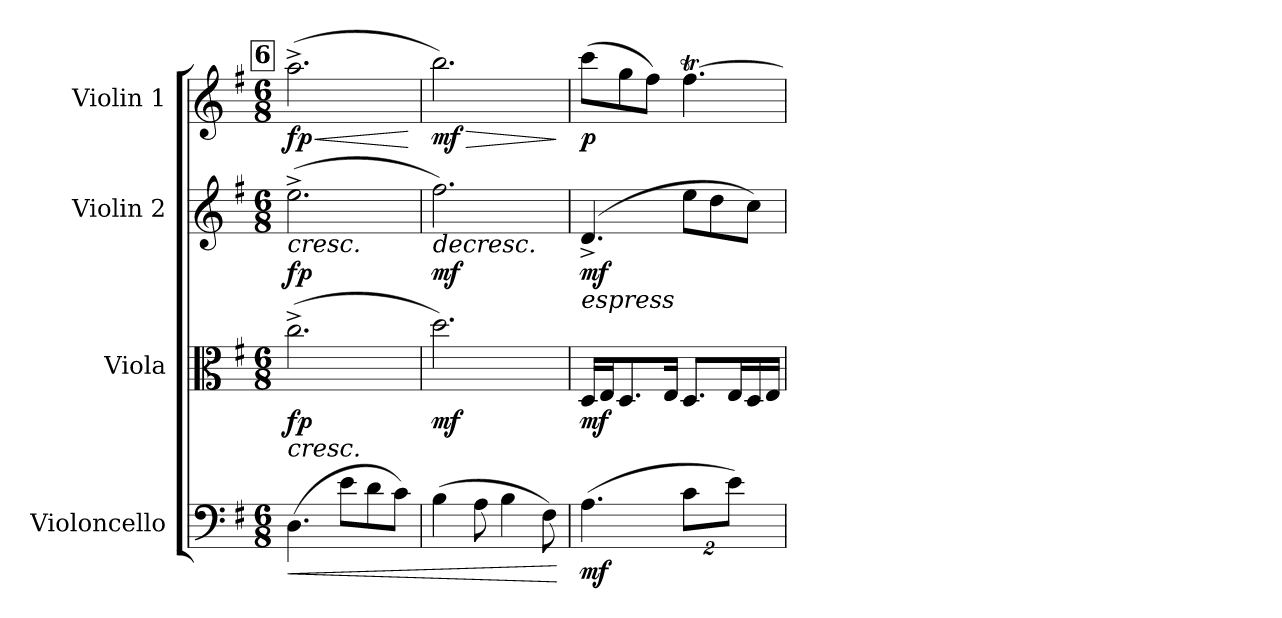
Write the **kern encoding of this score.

**kern	**dynam	**kern	**dynam	**kern	**dynam	**kern	**dynam
*part4	*part4	*part3	*part3	*part2	*part2	*part1	*part1
*staff4	*staff4	*staff3	*staff3	*staff2	*staff2	*staff1	*staff1
*I"Violoncello	*	*I"Viola	*	*I"Violin 2	*	*I"Violin 1	*
*I'Vc	*	*I'Vla	*	*I'Vln	*	*I'Vln	*
*clefF4	*	*clefC3	*	*clefG2	*	*clefG2	*
*k[f#]	*	*k[f#]	*	*k[f#]	*	*k[f#]	*
*M6/8	*	*M6/8	*	*M6/8	*	*M6/8	*
!!LO:REH:place=s1:a:B:cj:fs=14:t=6
=79	=79	=79	=79	=79	=79	=79	=79
!	!LO:HP:b	!	!LO:HP:b	!	!LO:HP:b	!	!LO:HP:b
!	!LO:DY:n=1:b	!	!	!	!	!	!
!	!LO:DY:n=2:b	!	!LO:DY:n=1:b	!	!LO:DY:n=1:b	!	!LO:DY:n=1:b
(4.D\	< f other-dynamics	(2.cc^\	< fp	(2.ee^\	< fp	(2.aa^\	< fp
8e\L	.	.	.	.	.	.	.
8d\	.	.	.	.	.	.	.
8c\J)	.	.	.	.	.	.	.
.	.	.	.	.	.	.	[
=80	=80	=80	=80	=80	=80	=80	=80
!	!	!	!LO:DY:b	!	!LO:HP:b	!	!LO:HP:b
!	!	!	!	!	!LO:DY:n=1:b	!	!LO:DY:n=1:b
(4B\	.	2.dd\)	mf	2.ff#\)	> mf	2.bb\)	> mf
8A\	.	.	.	.	.	.	.
4B\	.	.	.	.	.	.	.
8F#\)	.	.	.	.	.	.	.
.	[	.	[	.	[	.	]
=81	=81	=81	=81	=81	=81	=81	=81
!	!	!	!	!LO:TX:b:i:t=espress	!	!	!
!	!LO:DY:b	!	!LO:DY:b	!	!LO:DY:b	!	!LO:DY:b
(4.A\	mf	16D/LL	mf	(4.d^/	mf	(8ccc\L	p
.	.	16E/J	.	.	.	.	.
.	.	8.D/	.	.	.	8gg\	.
.	.	.	.	.	.	8ff#\J)	.
.	.	16E/Jk	.	.	.	.	.
*Xbrackettup	*	*	*	*	*	*	*
16%3c\L	.	8.D/L	.	8ee\L	.	[4.ff#t\	.
.	.	.	.	8dd\	.	.	.
16%3e\J)	.	16E/L	.	.	.	.	.
.	.	16D/	.	8cc\J)	.	.	.
.	.	16E/JJ	.	.	.	.	.
.	.	.	.	.	]	.	.
=	=	=	=	=	=	=	=
*-	*-	*-	*-	*-	*-	*-	*-
